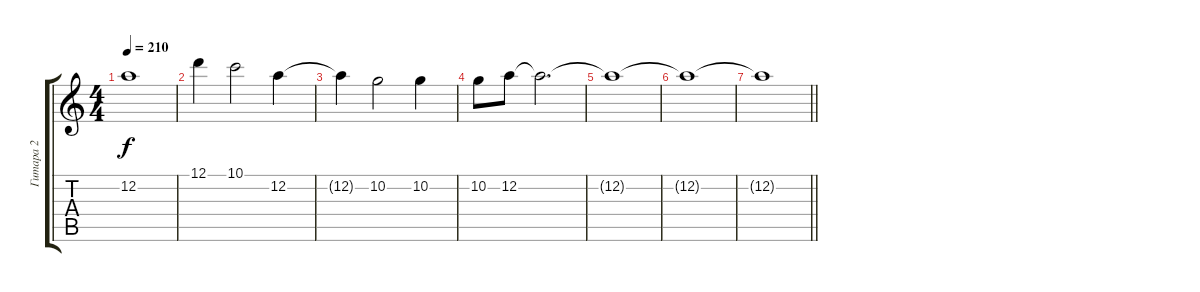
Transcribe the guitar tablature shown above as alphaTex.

\track ("Гитара 2" "Гитара 2") {instrument overdrivenguitar}
\staff {score tabs}
\tuning (D4 A3 F3 C3 G2 C2) {hide}
\ts (4 4)
\tempo 210
\clef g2
\ks c
12.2{t}.1{dy f} |
12.1.4 10.1.2 12.2.4 |
12.2{t}.4 10.2.2 10.2.4 |
10.2.8 12.2.8 12.2{t}.2{d} |
12.2{t}.1 |
12.2{t}.1{volume 6} |
\barLineRight lightlight
12.2{t}.1
